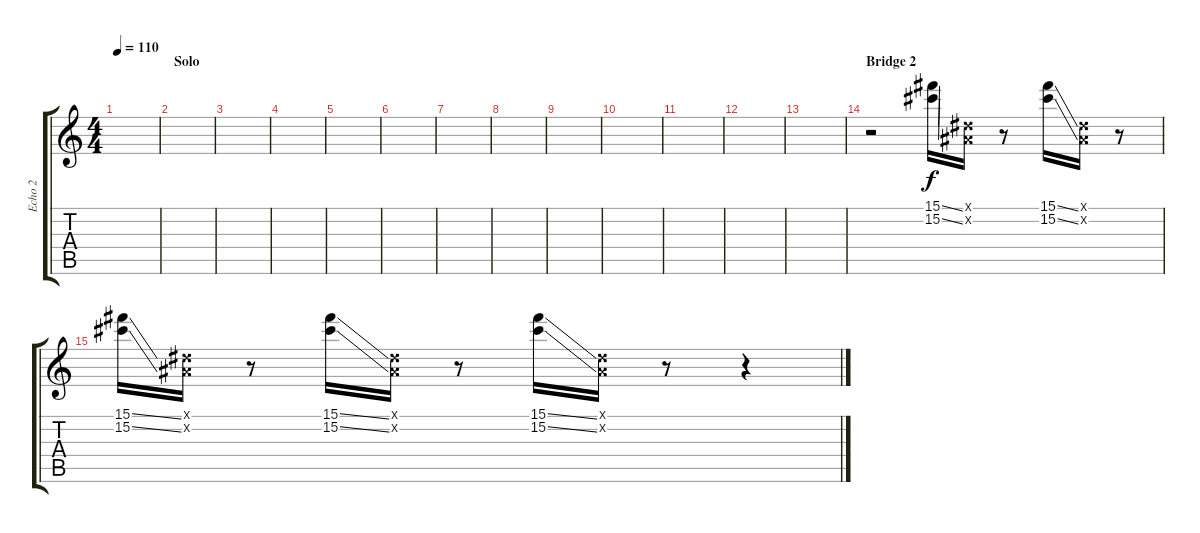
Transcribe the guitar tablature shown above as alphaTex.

\track ("Echo 2" "Echo 2") {instrument distortionguitar}
\staff {score tabs}
\tuning (Eb4 Bb3 Gb3 Db3 Ab2 Eb2) {hide}
\ts (4 4)
\tempo 110
\clef g2
\ks c
|
\section ("" "Solo")
|
|
|
|
|
|
|
|
|
|
|
|
\section ("" "Bridge 2")
r.2{volume 9} (15.1{ss} 15.2{ss}).16 (0.1{x} 0.2{x}).16 r.8 (15.1{ss} 15.2{ss}).16{volume 7 balance 3} (0.1{x} 0.2{x}).16 r.8 |
(15.1{ss} 15.2{ss}).16{volume 5 balance 13} (0.1{x} 0.2{x}).16 r.8 (15.1{ss} 15.2{ss}).16{volume 4 balance 3} (0.1{x} 0.2{x}).16 r.8 (15.1{ss} 15.2{ss}).16{volume 2 balance 13} (0.1{x} 0.2{x}).16 r.8 r.4
